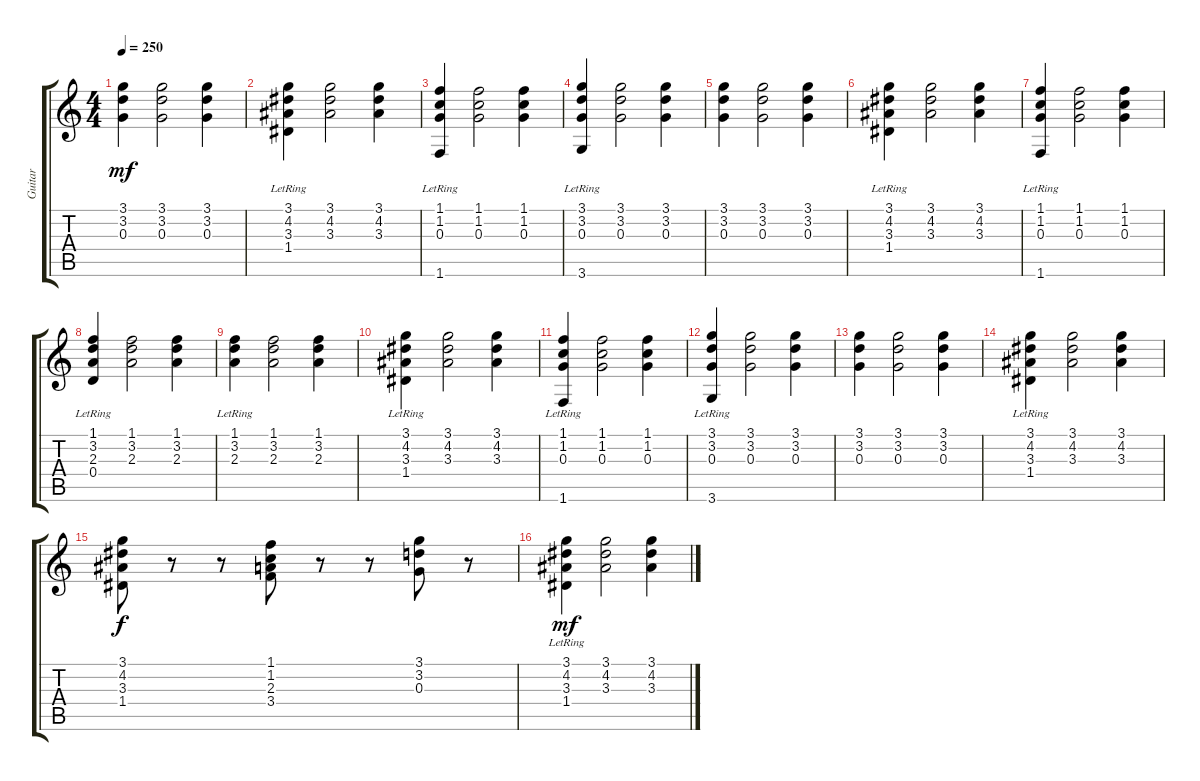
\track ("Guitar" "Guitar") {instrument acousticguitarnylon}
\staff {score tabs}
\tuning (E4 B3 G3 D3 A2 E2) {hide}
\ts (4 4)
\tempo 250
\clef g2
\ks c
(3.1 3.2 0.3).4{dy mf} (3.1 3.2 0.3).2 (3.1 3.2 0.3).4 |
(3.1{lr} 4.2{lr} 3.3{lr} 1.4{lr}).4 (3.1 4.2 3.3).2 (3.1 4.2 3.3).4 |
(1.1{lr} 1.2{lr} 0.3{lr} 1.6{lr}).4 (1.1 1.2 0.3).2 (1.1 1.2 0.3).4 |
(3.1{lr} 3.2{lr} 0.3{lr} 3.6{lr}).4 (3.1 3.2 0.3).2 (3.1 3.2 0.3).4 |
(3.1 3.2 0.3).4 (3.1 3.2 0.3).2 (3.1 3.2 0.3).4 |
(3.1{lr} 4.2{lr} 3.3{lr} 1.4{lr}).4 (3.1 4.2 3.3).2 (3.1 4.2 3.3).4 |
(1.1{lr} 1.2{lr} 0.3{lr} 1.6{lr}).4 (1.1 1.2 0.3).2 (1.1 1.2 0.3).4 |
(1.1{lr} 3.2{lr} 2.3{lr} 0.4{lr}).4 (1.1 3.2 2.3).2 (1.1 3.2 2.3).4 |
(1.1{lr} 3.2{lr} 2.3{lr}).4 (1.1 3.2 2.3).2 (1.1 3.2 2.3).4 |
(3.1{lr} 4.2{lr} 3.3{lr} 1.4{lr}).4 (3.1 4.2 3.3).2 (3.1 4.2 3.3).4 |
(1.1{lr} 1.2{lr} 0.3{lr} 1.6{lr}).4 (1.1 1.2 0.3).2 (1.1 1.2 0.3).4 |
(3.1{lr} 3.2{lr} 0.3{lr} 3.6{lr}).4 (3.1 3.2 0.3).2 (3.1 3.2 0.3).4 |
(3.1 3.2 0.3).4 (3.1 3.2 0.3).2 (3.1 3.2 0.3).4 |
(3.1{lr} 4.2{lr} 3.3{lr} 1.4{lr}).4 (3.1 4.2 3.3).2 (3.1 4.2 3.3).4 |
(3.1 4.2 3.3 1.4).8{dy f} r.8 r.8 (1.1 1.2 2.3 3.4).8 r.8 r.8 (3.1 3.2 0.3).8 r.8 |
(3.1{lr} 4.2{lr} 3.3{lr} 1.4{lr}).4{dy mf} (3.1 4.2 3.3).2 (3.1 4.2 3.3).4
